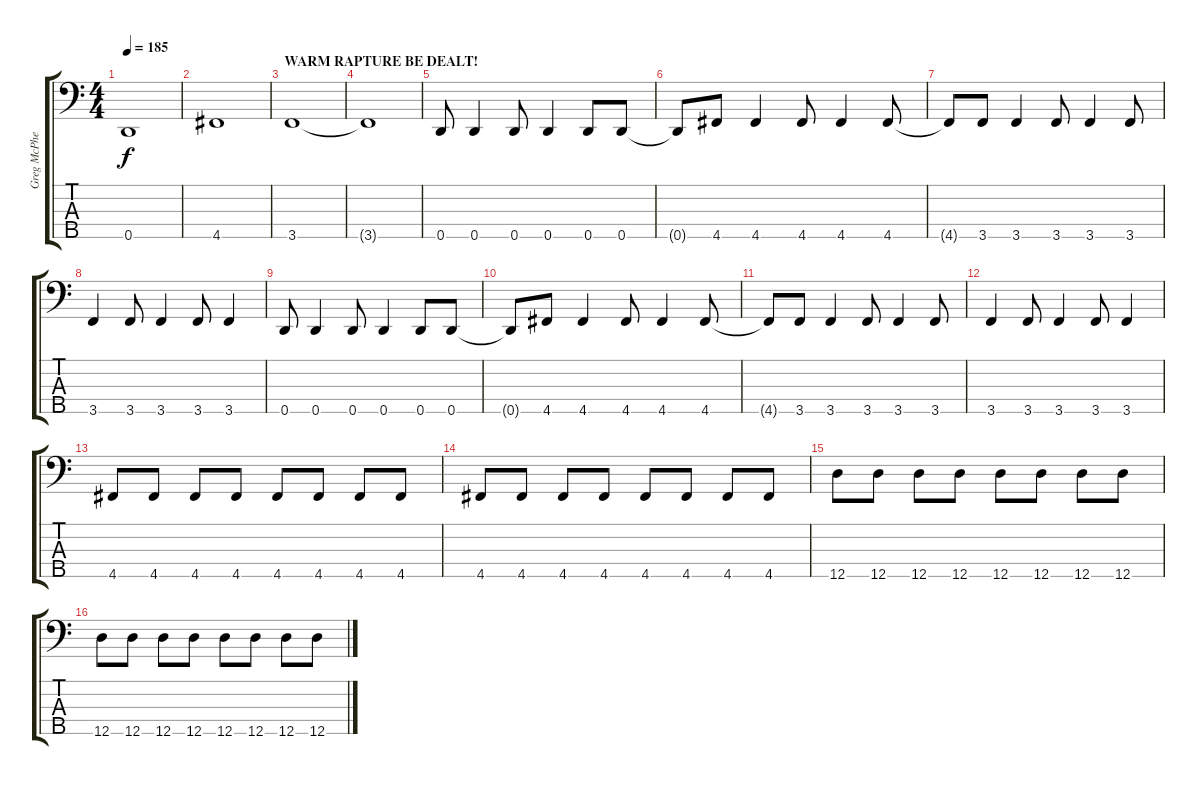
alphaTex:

\track ("Greg McPherson" "Greg McPhe") {instrument electricbasspick}
\staff {score tabs}
\tuning (B2 G2 D2 A1 D1) {hide}
\ts (4 4)
\section ("" "")
\tempo 185
\clef f4
\ks c
0.5.1{dy f} |
4.5.1 |
\section ("" "WARM RAPTURE BE DEALT!")
3.5.1 |
3.5{t}.1 |
0.5.8 0.5.4 0.5.8 0.5.4 0.5.8 0.5.8 |
0.5{t}.8 4.5.8 4.5.4 4.5.8 4.5.4 4.5.8 |
4.5{t}.8 3.5.8 3.5.4 3.5.8 3.5.4 3.5.8 |
3.5.4 3.5.8 3.5.4 3.5.8 3.5.4 |
0.5.8 0.5.4 0.5.8 0.5.4 0.5.8 0.5.8 |
0.5{t}.8 4.5.8 4.5.4 4.5.8 4.5.4 4.5.8 |
4.5{t}.8 3.5.8 3.5.4 3.5.8 3.5.4 3.5.8 |
3.5.4 3.5.8 3.5.4 3.5.8 3.5.4 |
4.5.8 4.5.8 4.5.8 4.5.8 4.5.8 4.5.8 4.5.8 4.5.8 |
4.5.8 4.5.8 4.5.8 4.5.8 4.5.8 4.5.8 4.5.8 4.5.8 |
12.5.8 12.5.8 12.5.8 12.5.8 12.5.8 12.5.8 12.5.8 12.5.8 |
12.5.8 12.5.8 12.5.8 12.5.8 12.5.8 12.5.8 12.5.8 12.5.8
